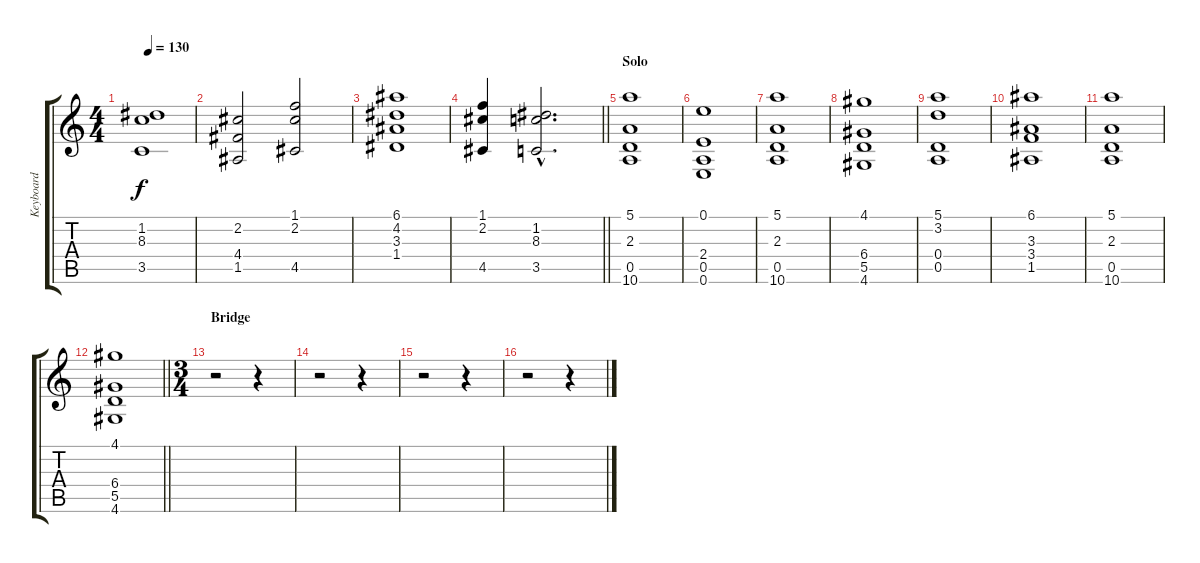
\track ("Keyboard" "Keyboard") {instrument rockorgan}
\staff {score tabs}
\tuning (E5 B4 G4 D4 A3 E3) {hide}
\ts (4 4)
\tempo 130
\clef g2
\ks c
(1.2 8.3 3.5).1{dy f} |
(2.2 4.4 1.5).2 (1.1 2.2 4.5).2 |
(6.1 4.2 3.3 1.4).1 |
\barLineRight lightlight
(1.1 2.2 4.5).4 (1.2{hac} 8.3{hac} 3.5{hac}).2{d} |
\section ("" "Solo")
(5.1 2.3 0.5 10.6).1 |
(0.1 2.4 0.5 0.6).1 |
(5.1 2.3 0.5 10.6).1 |
(4.1 6.4 5.5 4.6).1 |
(5.1 3.2 0.4 0.5).1 |
(6.1 3.3 3.4 1.5).1 |
(5.1 2.3 0.5 10.6).1 |
\barLineRight lightlight
(4.1 6.4 5.5 4.6).1 |
\ts (3 4)
\section ("" "Bridge")
r.2 r.4 |
r.2 r.4 |
r.2 r.4 |
r.2 r.4
